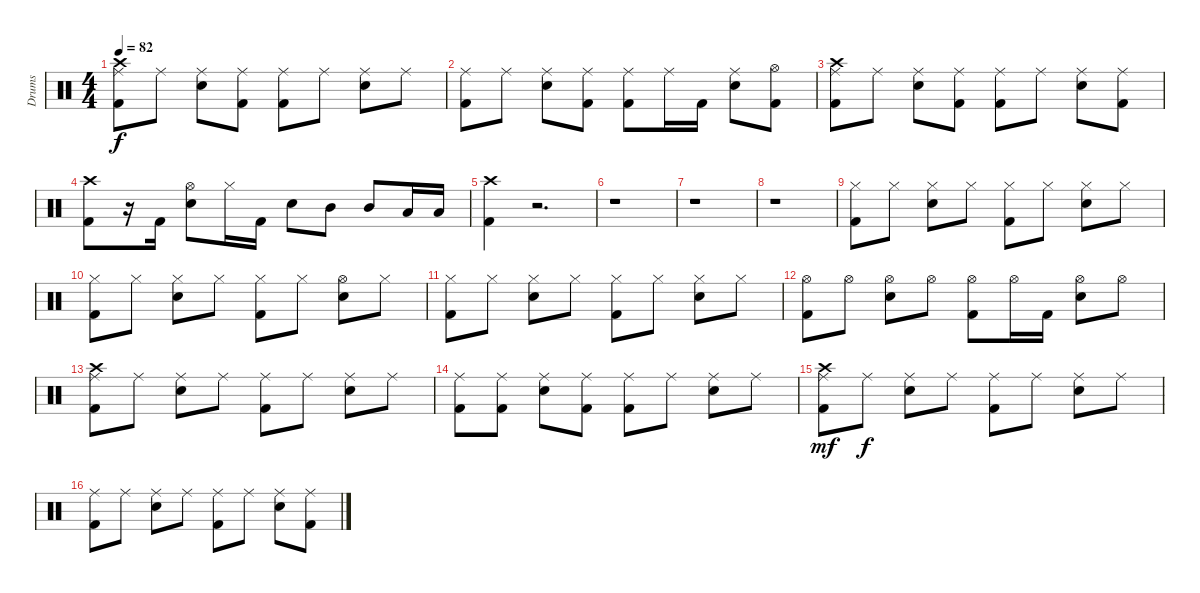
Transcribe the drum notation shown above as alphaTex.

\track ("Drums" "Drums") {instrument percussion}
\staff {score}
\articulation defaults
\ts (4 4)
\tempo 82
\clef neutral
\ks c
("Crash high (hit)" "Ride (middle)" "Kick (hit) 2").8{dy f} "Ride (middle)".8 ("Ride (middle)" "Electric Snare (hit)").8 ("Ride (middle)" "Kick (hit) 2").8 ("Ride (middle)" "Kick (hit) 2").8 "Ride (middle)".8 ("Ride (middle)" "Electric Snare (hit)").8 "Ride (middle)".8 |
("Ride (middle)" "Kick (hit) 2").8 "Ride (middle)".8 ("Ride (middle)" "Electric Snare (hit)").8 ("Ride (middle)" "Kick (hit) 2").8 ("Ride (middle)" "Kick (hit) 2").8 "Ride (middle)".16 "Kick (hit) 2".16 ("Ride (middle)" "Electric Snare (hit)").8 ("Hi-Hat (open)" "Kick (hit) 2").8 |
("Crash high (hit)" "Ride (middle)" "Kick (hit) 2").8 "Ride (middle)".8 ("Ride (middle)" "Electric Snare (hit)").8 ("Ride (middle)" "Kick (hit) 2").8 ("Ride (middle)" "Kick (hit) 2").8 "Ride (middle)".8 ("Ride (middle)" "Electric Snare (hit)").8 ("Ride (middle)" "Kick (hit) 2").8 |
("Crash high (hit)" "Kick (hit) 2").8 r.16 "Kick (hit) 2".16 ("Hi-Hat (open)" "Electric Snare (hit)").8 "Hi-Hat (closed)".16 "Kick (hit) 2".16 "Electric Snare (hit)".8 "Mid Tom (hit)".8 "Mid Tom (hit)".8 "Low Tom (hit)".16 "Low Tom (hit)".16 |
("Crash high (hit)" "Kick (hit) 2").4 r.2{d} |
r.1 |
r.1 |
r.1 |
("Hi-Hat (closed)" "Kick (hit) 2").8 "Hi-Hat (closed)".8 ("Hi-Hat (closed)" "Electric Snare (hit)").8 "Hi-Hat (closed)".8 ("Hi-Hat (closed)" "Kick (hit) 2").8 "Hi-Hat (closed)".8 ("Hi-Hat (closed)" "Electric Snare (hit)").8 "Hi-Hat (closed)".8 |
("Hi-Hat (closed)" "Kick (hit) 2").8 "Hi-Hat (closed)".8 ("Hi-Hat (closed)" "Electric Snare (hit)").8 "Hi-Hat (closed)".8 ("Hi-Hat (closed)" "Kick (hit) 2").8 "Hi-Hat (closed)".8 ("Hi-Hat (open)" "Electric Snare (hit)").8 "Hi-Hat (closed)".8 |
("Hi-Hat (closed)" "Kick (hit) 2").8 "Hi-Hat (closed)".8 ("Hi-Hat (closed)" "Electric Snare (hit)").8 "Hi-Hat (closed)".8 ("Hi-Hat (closed)" "Kick (hit) 2").8 "Hi-Hat (closed)".8 ("Hi-Hat (closed)" "Electric Snare (hit)").8 "Hi-Hat (closed)".8 |
("Hi-Hat (open)" "Kick (hit) 2").8 "Hi-Hat (open)".8 ("Hi-Hat (open)" "Electric Snare (hit)").8 "Hi-Hat (open)".8 ("Hi-Hat (open)" "Kick (hit) 2").8 "Hi-Hat (open)".16 "Kick (hit) 2".16 ("Hi-Hat (open)" "Electric Snare (hit)").8 "Hi-Hat (open)".8 |
("Crash high (hit)" "Ride (middle)" "Kick (hit) 2").8 "Ride (middle)".8 ("Ride (middle)" "Electric Snare (hit)").8 "Ride (middle)".8 ("Ride (middle)" "Kick (hit) 2").8 "Ride (middle)".8 ("Ride (middle)" "Electric Snare (hit)").8 "Ride (middle)".8 |
("Ride (middle)" "Kick (hit) 2").8 ("Ride (middle)" "Kick (hit) 2").8 ("Ride (middle)" "Electric Snare (hit)").8 ("Ride (middle)" "Kick (hit) 2").8 ("Ride (middle)" "Kick (hit) 2").8 "Ride (middle)".8 ("Ride (middle)" "Electric Snare (hit)").8 "Ride (middle)".8 |
("Crash high (hit)" "Ride (middle)" "Kick (hit) 2").8{dy mf} "Ride (middle)".8{dy f} ("Ride (middle)" "Electric Snare (hit)").8 "Ride (middle)".8 ("Ride (middle)" "Kick (hit) 2").8 "Ride (middle)".8 ("Ride (middle)" "Electric Snare (hit)").8 "Ride (middle)".8 |
("Ride (middle)" "Kick (hit) 2").8 "Ride (middle)".8 ("Ride (middle)" "Electric Snare (hit)").8 "Ride (middle)".8 ("Ride (middle)" "Kick (hit) 2").8 "Ride (middle)".8 ("Ride (middle)" "Electric Snare (hit)").8 ("Ride (middle)" "Kick (hit) 2").8
